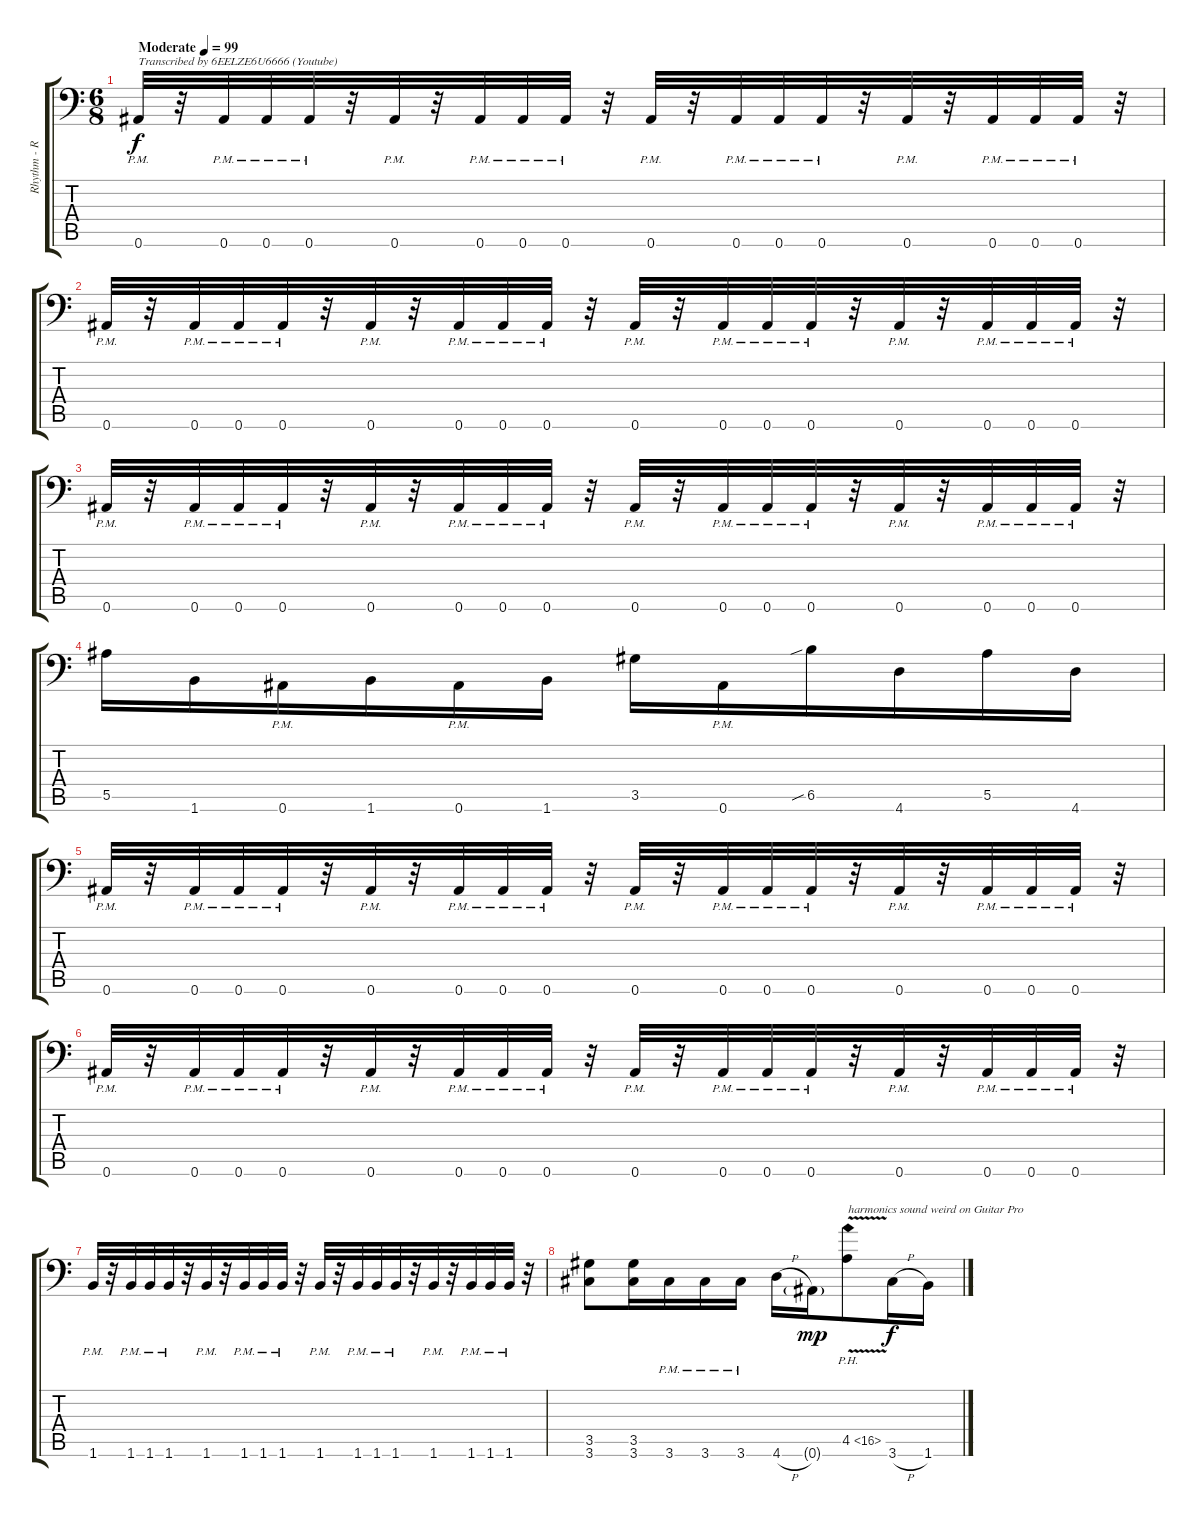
\track ("Rhythm - Right" "Rhythm - R") {instrument distortionguitar}
\staff {score tabs}
\tuning (C4 G3 Eb3 Bb2 F2 Bb1) {hide}
\ts (6 8)
\tempo (99 "Moderate")
\clef f4
\ks c
0.6{pm}.32{txt "Transcribed by 6EELZE6U6666 (Youtube)" dy f instrument distortionguitar} r.32 0.6{pm}.32 0.6{pm}.32 0.6{pm}.32 r.32 0.6{pm}.32 r.32 0.6{pm}.32 0.6{pm}.32 0.6{pm}.32 r.32 0.6{pm}.32 r.32 0.6{pm}.32 0.6{pm}.32 0.6{pm}.32 r.32 0.6{pm}.32 r.32 0.6{pm}.32 0.6{pm}.32 0.6{pm}.32 r.32 |
0.6{pm}.32 r.32 0.6{pm}.32 0.6{pm}.32 0.6{pm}.32 r.32 0.6{pm}.32 r.32 0.6{pm}.32 0.6{pm}.32 0.6{pm}.32 r.32 0.6{pm}.32 r.32 0.6{pm}.32 0.6{pm}.32 0.6{pm}.32 r.32 0.6{pm}.32 r.32 0.6{pm}.32 0.6{pm}.32 0.6{pm}.32 r.32 |
0.6{pm}.32 r.32 0.6{pm}.32 0.6{pm}.32 0.6{pm}.32 r.32 0.6{pm}.32 r.32 0.6{pm}.32 0.6{pm}.32 0.6{pm}.32 r.32 0.6{pm}.32 r.32 0.6{pm}.32 0.6{pm}.32 0.6{pm}.32 r.32 0.6{pm}.32 r.32 0.6{pm}.32 0.6{pm}.32 0.6{pm}.32 r.32 |
5.5.16 1.6.16 0.6{pm}.16 1.6.16 0.6{pm}.16 1.6.16 3.5.16 0.6{pm}.16 6.5{sib}.16 4.6.16 5.5.16 4.6.16 |
0.6{pm}.32 r.32 0.6{pm}.32 0.6{pm}.32 0.6{pm}.32 r.32 0.6{pm}.32 r.32 0.6{pm}.32 0.6{pm}.32 0.6{pm}.32 r.32 0.6{pm}.32 r.32 0.6{pm}.32 0.6{pm}.32 0.6{pm}.32 r.32 0.6{pm}.32 r.32 0.6{pm}.32 0.6{pm}.32 0.6{pm}.32 r.32 |
0.6{pm}.32 r.32 0.6{pm}.32 0.6{pm}.32 0.6{pm}.32 r.32 0.6{pm}.32 r.32 0.6{pm}.32 0.6{pm}.32 0.6{pm}.32 r.32 0.6{pm}.32 r.32 0.6{pm}.32 0.6{pm}.32 0.6{pm}.32 r.32 0.6{pm}.32 r.32 0.6{pm}.32 0.6{pm}.32 0.6{pm}.32 r.32 |
1.6{pm}.32 r.32 1.6{pm}.32 1.6{pm}.32 1.6{pm}.32 r.32 1.6{pm}.32 r.32 1.6{pm}.32 1.6{pm}.32 1.6{pm}.32 r.32 1.6{pm}.32 r.32 1.6{pm}.32 1.6{pm}.32 1.6{pm}.32 r.32 1.6{pm}.32 r.32 1.6{pm}.32 1.6{pm}.32 1.6{pm}.32 r.32 |
(3.5 3.6).8 (3.5 3.6).16 3.6{pm}.16 3.6{pm}.16 3.6{pm}.16 4.6{h}.16 0.6{g}.16{dy mp} 4.5{ph 12 v}.8{txt "harmonics sound weird on Guitar Pro"} 3.6{h}.16{dy f} 1.6.16
